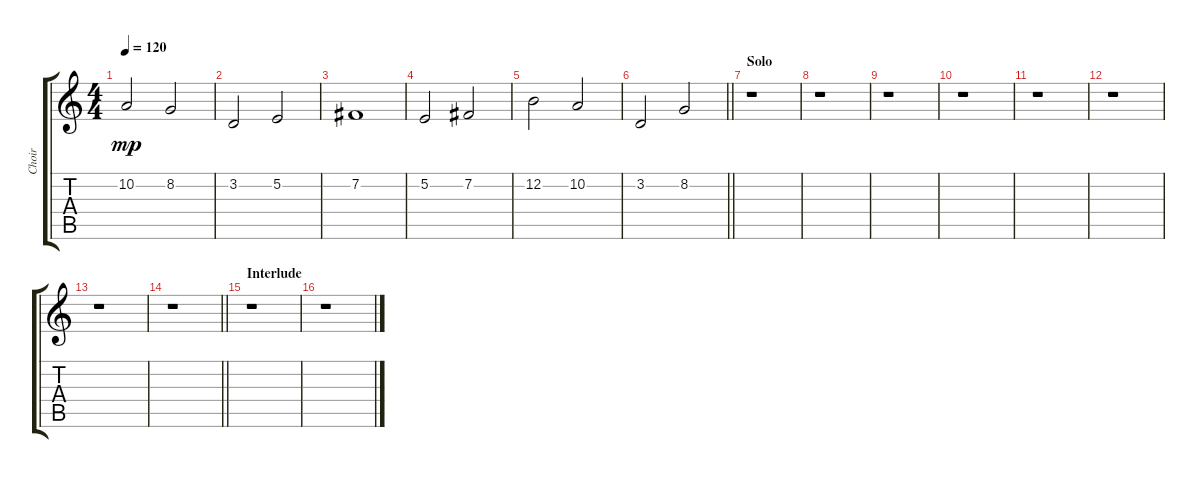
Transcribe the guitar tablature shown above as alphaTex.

\track ("Choir" "Choir") {instrument choiraahs}
\staff {score tabs}
\tuning (E4 B3 G3 D3 A2 E2) {hide}
\ts (4 4)
\tempo 120
\clef g2
\ks c
10.2.2{dy mp} 8.2.2 |
3.2.2 5.2.2 |
7.2.1 |
5.2.2 7.2.2 |
12.2.2 10.2.2 |
\barLineRight lightlight
3.2.2 8.2.2 |
\section ("" "Solo")
r.1 |
r.1 |
r.1 |
r.1 |
r.1 |
r.1 |
r.1 |
\barLineRight lightlight
r.1 |
\section ("" "Interlude")
r.1 |
r.1
